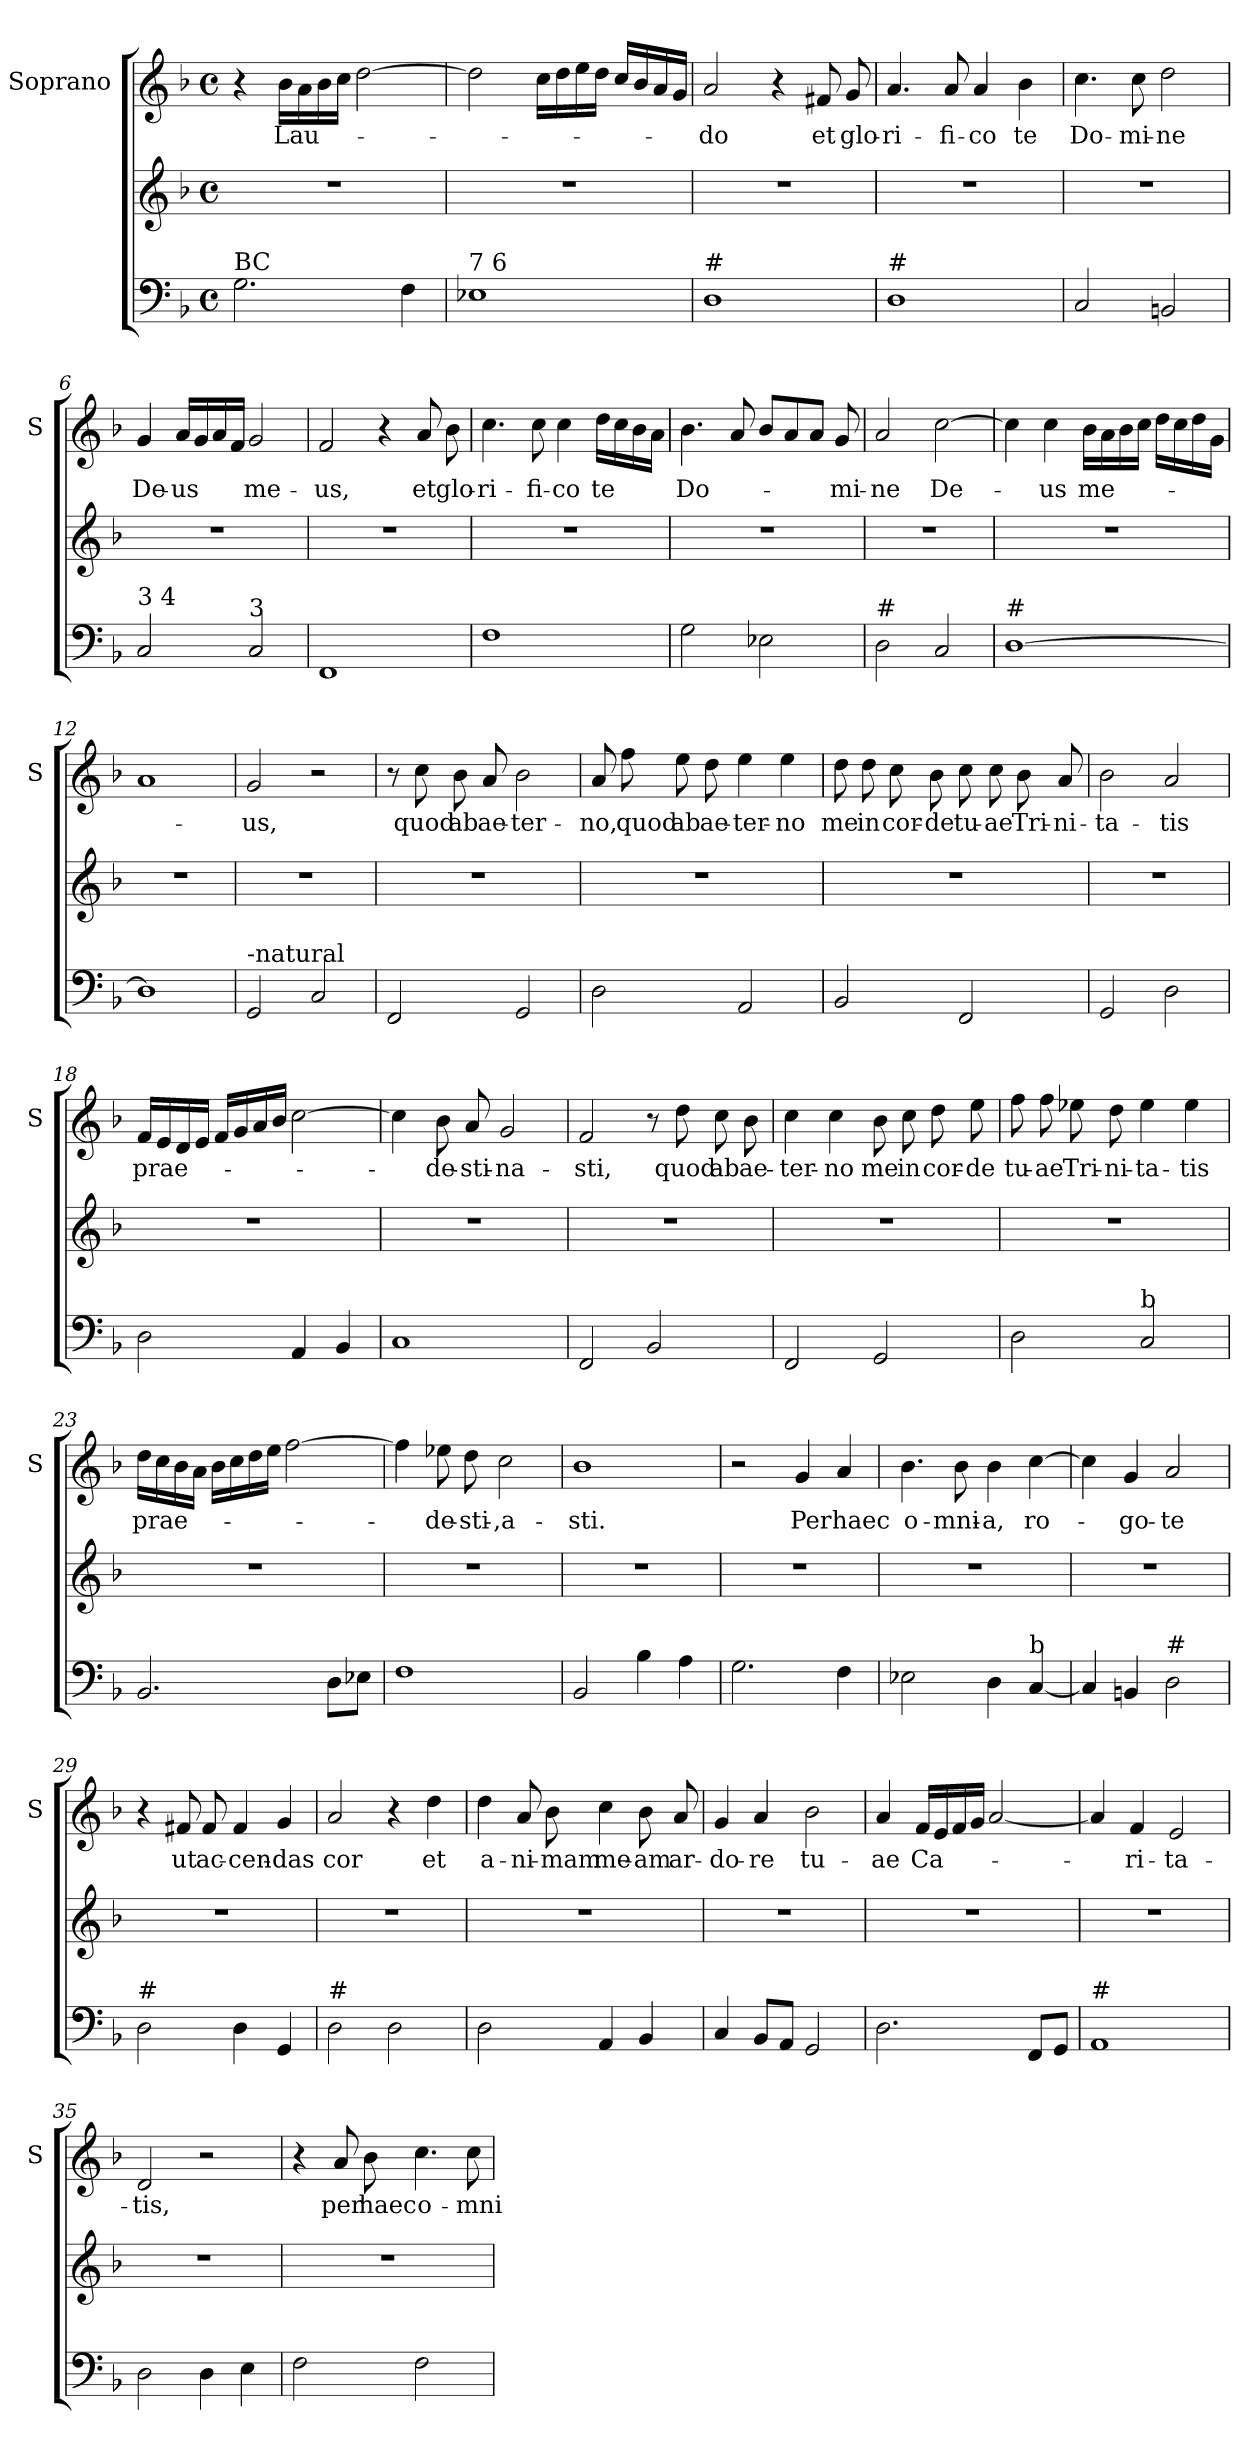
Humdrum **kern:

**kern	**kern	**kern	**text
*part2	*part2	*part1	*part1
*staff3	*staff2	*staff1	*staff1
*	*	*I"Soprano	*
*	*	*I'S	*
*clefF4	*clefG2	*clefG2	*
*k[b-]	*k[b-]	*k[b-]	*
*F:	*F:	*F:	*
*M4/4	*M4/4	*M4/4	*
*met(c)	*met(c)	*met(c)	*
=1	=1	=1	=1
!LO:TX:a:t=BC	!	!	!
2.G\	1r	4r	.
!	!	!	!LO:LY:b
.	.	16b-\LL	Lau-
.	.	16a\	.
.	.	16b-\	.
.	.	16cc\JJ	.
.	.	[2dd\	.
4F\	.	.	.
=2	=2	=2	=2
!LO:TX:a:t=7  6	!	!	!
1E-X	1r	2dd\]	.
.	.	16cc\LL	.
.	.	16dd\	.
.	.	16ee\	.
.	.	16dd\JJ	.
.	.	16cc/LL	.
.	.	16b-/	.
.	.	16a/	.
.	.	16g/JJ	.
=3	=3	=3	=3
!LO:TX:a:t=#	!	!	!
!	!	!	!LO:LY:b
1D	1r	2a/	-do
.	.	4r	.
!	!	!	!LO:LY:b
.	.	8f#X/	et
!	!	!	!LO:LY:b
.	.	8g/	glo-
=4	=4	=4	=4
!LO:TX:a:t=#	!	!	!
!	!	!	!LO:LY:b
1D	1r	4.a/	-ri-
!	!	!	!LO:LY:b
.	.	8a/	-fi-
!	!	!	!LO:LY:b
.	.	4a/	-co
!	!	!	!LO:LY:b
.	.	4b-\	te
!!LO:LB:g=z
=5	=5	=5	=5
!	!	!	!LO:LY:b
2C/	1r	4.cc\	Do-
!	!	!	!LO:LY:b
.	.	8cc\	-mi-
!	!	!	!LO:LY:b
2BBn/	.	2dd\	-ne
=6	=6	=6	=6
!LO:TX:a:t=3 4	!	!	!
!	!	!	!LO:LY:b
2C/	1r	4g/	De-
!	!	!	!LO:LY:b
.	.	16a/LL	-us
.	.	16g/	.
.	.	16a/	.
.	.	16f/JJ	.
!LO:TX:a:t=3	!	!	!
!	!	!	!LO:LY:b
2C/	.	2g/	me-
=7	=7	=7	=7
!	!	!	!LO:LY:b
1FF	1r	2f/	-us,
.	.	4r	.
!	!	!	!LO:LY:b
.	.	8a/	et
!	!	!	!LO:LY:b
.	.	8b-\	glo-
=8	=8	=8	=8
!	!	!	!LO:LY:b
1F	1r	4.cc\	-ri-
!	!	!	!LO:LY:b
.	.	8cc\	-fi-
!	!	!	!LO:LY:b
.	.	4cc\	-co
!	!	!	!LO:LY:b
.	.	16dd\LL	te
.	.	16cc\	.
.	.	16b-\	.
.	.	16a\JJ	.
=9	=9	=9	=9
!	!	!	!LO:LY:b
2G\	1r	4.b-\	Do-
.	.	8a/	.
2E-X\	.	8b-/L	.
.	.	8a/	.
.	.	8a/J	.
!	!	!	!LO:LY:b
.	.	8g/	-mi-
!!LO:LB:g=z
=10	=10	=10	=10
!LO:TX:a:t=#	!	!	!
!	!	!	!LO:LY:b
2D\	1r	2a/	-ne
!	!	!	!LO:LY:b
2C/	.	[2cc\	De-
=11	=11	=11	=11
!LO:TX:a:t=#	!	!	!
[1D	1r	4cc\]	.
!	!	!	!LO:LY:b
.	.	4cc\	-us
!	!	!	!LO:LY:b
.	.	16b-\LL	me-
.	.	16a\	.
.	.	16b-\	.
.	.	16cc\JJ	.
.	.	16dd\LL	.
.	.	16cc\	.
.	.	16dd\	.
.	.	16g\JJ	.
=12	=12	=12	=12
1D]	1r	1a	.
=13	=13	=13	=13
!LO:TX:a:t=-natural	!	!	!
!	!	!	!LO:LY:b
2GG/	1r	2g/	-us,
2C/	.	2r	.
=14	=14	=14	=14
2FF/	1r	8r	.
!	!	!	!LO:LY:b
.	.	8cc\	quod
!	!	!	!LO:LY:b
.	.	8b-\	ab
!	!	!	!LO:LY:b
.	.	8a/	ae-
!	!	!	!LO:LY:b
2GG/	.	2b-\	-ter-
!!LO:PB:g=z
=15	=15	=15	=15
!	!	!	!LO:LY:b
2D\	1r	8a/	-no,
!	!	!	!LO:LY:b
.	.	8ff\	quod
!	!	!	!LO:LY:b
.	.	8ee\	ab
!	!	!	!LO:LY:b
.	.	8dd\	ae-
!	!	!	!LO:LY:b
2AA/	.	4ee\	-ter-
!	!	!	!LO:LY:b
.	.	4ee\	-no
=16	=16	=16	=16
!	!	!	!LO:LY:b
2BB-/	1r	8dd\	me
!	!	!	!LO:LY:b
.	.	8dd\	in
!	!	!	!LO:LY:b
.	.	8cc\	cor-
!	!	!	!LO:LY:b
.	.	8b-\	-de
!	!	!	!LO:LY:b
2FF/	.	8cc\	tu-
!	!	!	!LO:LY:b
.	.	8cc\	-ae
!	!	!	!LO:LY:b
.	.	8b-\	Tri-
!	!	!	!LO:LY:b
.	.	8a/	-ni-
=17	=17	=17	=17
!	!	!	!LO:LY:b
2GG/	1r	2b-\	-ta-
!	!	!	!LO:LY:b
2D\	.	2a/	-tis
=18	=18	=18	=18
!	!	!	!LO:LY:b
2D\	1r	16f/LL	prae-
.	.	16e/	.
.	.	16d/	.
.	.	16e/JJ	.
.	.	16f/LL	.
.	.	16g/	.
.	.	16a/	.
.	.	16b-/JJ	.
4AA/	.	[2cc\	.
4BB-/	.	.	.
!!LO:LB:g=z
=19	=19	=19	=19
1C	1r	4cc\]	.
!	!	!	!LO:LY:b
.	.	8b-\	-de-
!	!	!	!LO:LY:b
.	.	8a/	-sti-
!	!	!	!LO:LY:b
.	.	2g/	-na-
=20	=20	=20	=20
!	!	!	!LO:LY:b
2FF/	1r	2f/	-sti,
2BB-/	.	8r	.
!	!	!	!LO:LY:b
.	.	8dd\	quod
!	!	!	!LO:LY:b
.	.	8cc\	ab
!	!	!	!LO:LY:b
.	.	8b-\	ae-
=21	=21	=21	=21
!	!	!	!LO:LY:b
2FF/	1r	4cc\	-ter-
!	!	!	!LO:LY:b
.	.	4cc\	-no
!	!	!	!LO:LY:b
2GG/	.	8b-\	me
!	!	!	!LO:LY:b
.	.	8cc\	in
!	!	!	!LO:LY:b
.	.	8dd\	cor-
!	!	!	!LO:LY:b
.	.	8ee\	-de
=22	=22	=22	=22
!	!	!	!LO:LY:b
2D\	1r	8ff\	tu-
!	!	!	!LO:LY:b
.	.	8ff\	-ae
!	!	!	!LO:LY:b
.	.	8ee-X\	Tri-
!	!	!	!LO:LY:b
.	.	8dd\	-ni-
!LO:TX:a:t=b	!	!	!
!	!	!	!LO:LY:b
2C/	.	4ee-\	-ta-
!	!	!	!LO:LY:b
.	.	4ee-\	-tis
!!LO:LB:g=z
=23	=23	=23	=23
!	!	!	!LO:LY:b
2.BB-/	1r	16dd\LL	prae-
.	.	16cc\	.
.	.	16b-\	.
.	.	16a\JJ	.
.	.	16b-\LL	.
.	.	16cc\	.
.	.	16dd\	.
.	.	16ee\JJ	.
.	.	[2ff\	.
8D\L	.	.	.
8E-X\J	.	.	.
=24	=24	=24	=24
1F	1r	4ff\]	.
!	!	!	!LO:LY:b
.	.	8ee-X\	-de-
!	!	!	!LO:LY:b
.	.	8dd\	-sti-
!	!	!	!LO:LY:b
.	.	2cc\	-,a-
=25	=25	=25	=25
!	!	!	!LO:LY:b
2BB-/	1r	1b-	-sti.
4B-\	.	.	.
4A\	.	.	.
=26	=26	=26	=26
2.G\	1r	2r	.
!	!	!	!LO:LY:b
.	.	4g/	Per
!	!	!	!LO:LY:b
4F\	.	4a/	haec
=27	=27	=27	=27
!	!	!	!LO:LY:b
2E-X\	1r	4.b-\	o-
!	!	!	!LO:LY:b
.	.	8b-\	-mni-
!	!	!	!LO:LY:b
4D\	.	4b-\	-a,
!LO:TX:a:t=b	!	!	!
!	!	!	!LO:LY:b
[4C/	.	[4cc\	ro-
!!LO:LB:g=z
=28	=28	=28	=28
4C/]	1r	4cc\]	.
!	!	!	!LO:LY:b
4BBn/	.	4g/	-go-
!LO:TX:a:t=#	!	!	!
!	!	!	!LO:LY:b
2D\	.	2a/	-te
=29	=29	=29	=29
!LO:TX:a:t=#	!	!	!
2D\	1r	4r	.
!	!	!	!LO:LY:b
.	.	8f#X/	ut
!	!	!	!LO:LY:b
.	.	8f#/	ac-
!	!	!	!LO:LY:b
4D\	.	4f#/	-cen-
!	!	!	!LO:LY:b
4GG/	.	4g/	-das
=30	=30	=30	=30
!LO:TX:a:t=#	!	!	!
!	!	!	!LO:LY:b
2D\	1r	2a/	cor
2D\	.	4r	.
!	!	!	!LO:LY:b
.	.	4dd\	et
=31	=31	=31	=31
!	!	!	!LO:LY:b
2D\	1r	4dd\	a-
!	!	!	!LO:LY:b
.	.	8a/	-ni-
!	!	!	!LO:LY:b
.	.	8b-\	-mam
!	!	!	!LO:LY:b
4AA/	.	4cc\	me-
!	!	!	!LO:LY:b
4BB-/	.	8b-\	-am
!	!	!	!LO:LY:b
.	.	8a/	ar-
=32	=32	=32	=32
!	!	!	!LO:LY:b
4C/	1r	4g/	-do-
!	!	!	!LO:LY:b
8BB-/L	.	4a/	-re
8AA/J	.	.	.
!	!	!	!LO:LY:b
2GG/	.	2b-\	tu-
!!LO:PB:g=z
=33	=33	=33	=33
!	!	!	!LO:LY:b
2.D\	1r	4a/	-ae
!	!	!	!LO:LY:b
.	.	16f/LL	Ca-
.	.	16e/	.
.	.	16f/	.
.	.	16g/JJ	.
.	.	[2a/	.
8FF/L	.	.	.
8GG/J	.	.	.
=34	=34	=34	=34
!LO:TX:a:t=#	!	!	!
1AA	1r	4a/]	.
!	!	!	!LO:LY:b
.	.	4f/	-ri-
!	!	!	!LO:LY:b
.	.	2e/	-ta-
=35	=35	=35	=35
!	!	!	!LO:LY:b
2D\	1r	2d/	-tis,
4D\	.	2r	.
4E\	.	.	.
=36	=36	=36	=36
2F\	1r	4r	.
!	!	!	!LO:LY:b
.	.	8a/	per
!	!	!	!LO:LY:b
.	.	8b-\	haec
!	!	!	!LO:LY:b
2F\	.	4.cc\	o-
!	!	!	!LO:LY:b
.	.	8cc\	-mni-
=	=	=	=
*-	*-	*-	*-
